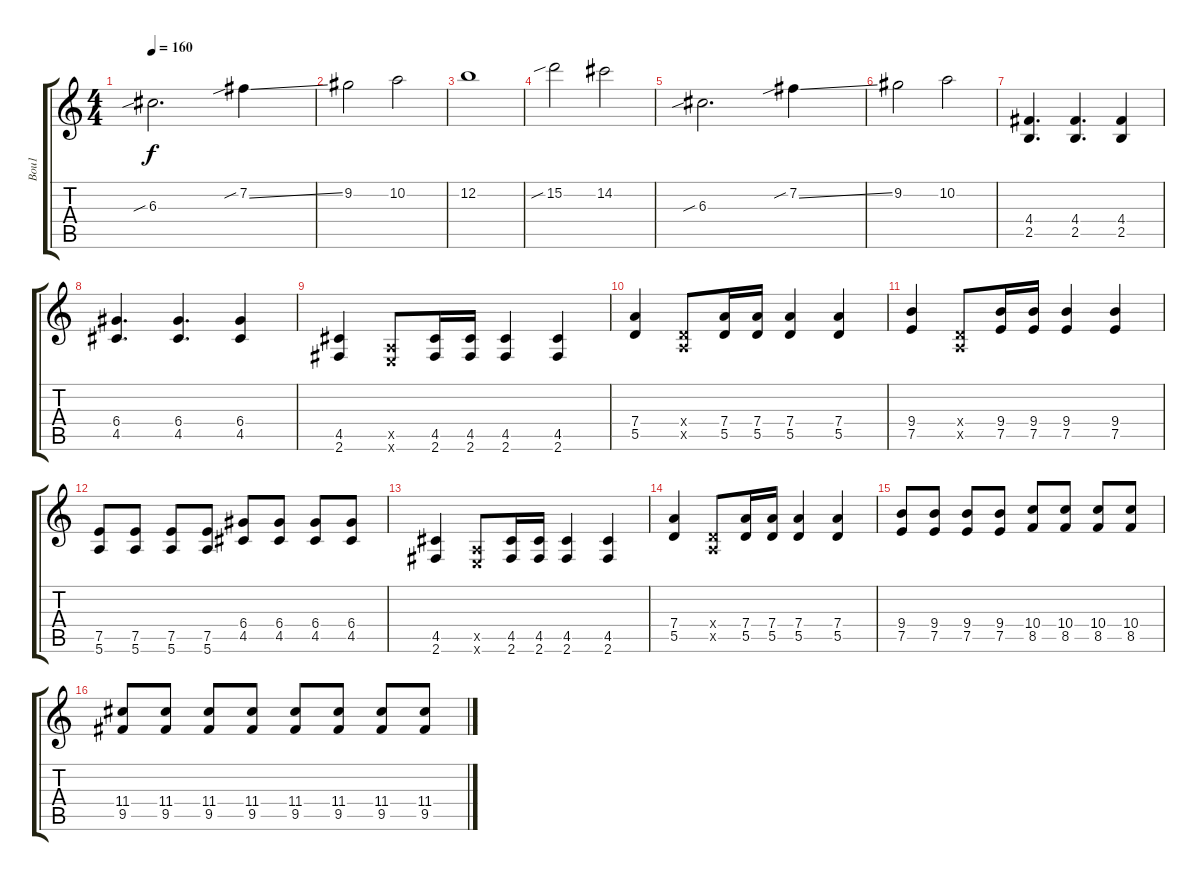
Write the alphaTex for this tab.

\track ("Bou1" "Bou1") {instrument overdrivenguitar}
\staff {score tabs}
\tuning (E4 B3 G3 D3 A2 E2) {hide}
\ts (4 4)
\tempo 160
\clef g2
\ks c
6.3{sib}.2{d dy f} 7.2{sib ss}.4 |
9.2.2 10.2.2 |
12.2.1 |
15.2{sib}.2 14.2.2 |
6.3{sib}.2{d} 7.2{sib ss}.4 |
9.2.2 10.2.2 |
(4.4 2.5).4{d} (4.4 2.5).4{d} (4.4 2.5).4 |
(6.4 4.5).4{d} (6.4 4.5).4{d} (6.4 4.5).4 |
(4.5 2.6).4 (0.5{x} 0.6{x}).8 (4.5 2.6).16 (4.5 2.6).16 (4.5 2.6).4 (4.5 2.6).4 |
(7.4 5.5).4 (0.4{x} 0.5{x}).8 (7.4 5.5).16 (7.4 5.5).16 (7.4 5.5).4 (7.4 5.5).4 |
(9.4 7.5).4 (0.4{x} 0.5{x}).8 (9.4 7.5).16 (9.4 7.5).16 (9.4 7.5).4 (9.4 7.5).4 |
(7.5 5.6).8 (7.5 5.6).8 (7.5 5.6).8 (7.5 5.6).8 (6.4 4.5).8 (6.4 4.5).8 (6.4 4.5).8 (6.4 4.5).8 |
(4.5 2.6).4 (0.5{x} 0.6{x}).8 (4.5 2.6).16 (4.5 2.6).16 (4.5 2.6).4 (4.5 2.6).4 |
(7.4 5.5).4 (0.4{x} 0.5{x}).8 (7.4 5.5).16 (7.4 5.5).16 (7.4 5.5).4 (7.4 5.5).4 |
(9.4 7.5).8 (9.4 7.5).8 (9.4 7.5).8 (9.4 7.5).8 (10.4 8.5).8 (10.4 8.5).8 (10.4 8.5).8 (10.4 8.5).8 |
(11.4 9.5).8 (11.4 9.5).8 (11.4 9.5).8 (11.4 9.5).8 (11.4 9.5).8 (11.4 9.5).8 (11.4 9.5).8 (11.4 9.5).8
